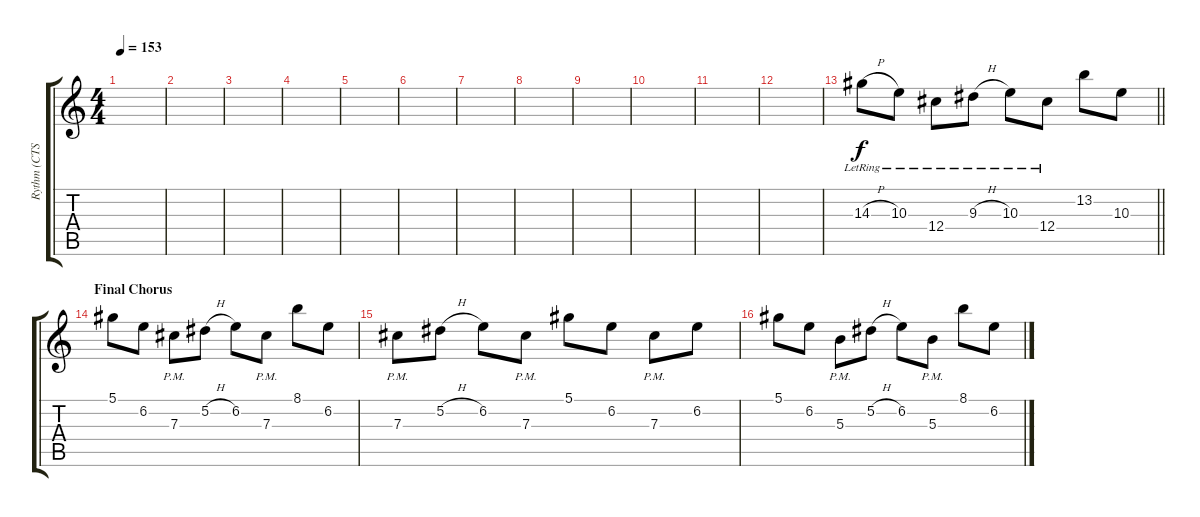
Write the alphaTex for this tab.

\track ("Rythm (CTS) / Solo (IW)" "Rythm (CTS") {instrument overdrivenguitar}
\staff {score tabs}
\tuning (Eb4 Bb3 Gb3 Db3 Ab2 Db2) {hide}
\ts (4 4)
\tempo 153
\clef g2
\ks c
|
|
|
|
|
|
|
|
|
|
|
|
\barLineRight lightlight
14.3{h lr}.8{volume 11 instrument overdrivenguitar} 10.3{lr}.8 12.4{lr}.8 9.3{h lr}.8 10.3{lr}.8 12.4{lr}.8 13.2.8 10.3.8 |
\section ("" "Final Chorus")
5.1.8{volume 13} 6.2.8 7.3{pm}.8 5.2{h}.8 6.2.8 7.3{pm}.8 8.1.8 6.2.8 |
7.3{pm}.8 5.2{h}.8 6.2.8 7.3{pm}.8 5.1.8 6.2.8 7.3{pm}.8 6.2.8 |
5.1.8 6.2.8 5.3{pm}.8 5.2{h}.8 6.2.8 5.3{pm}.8 8.1.8 6.2.8
